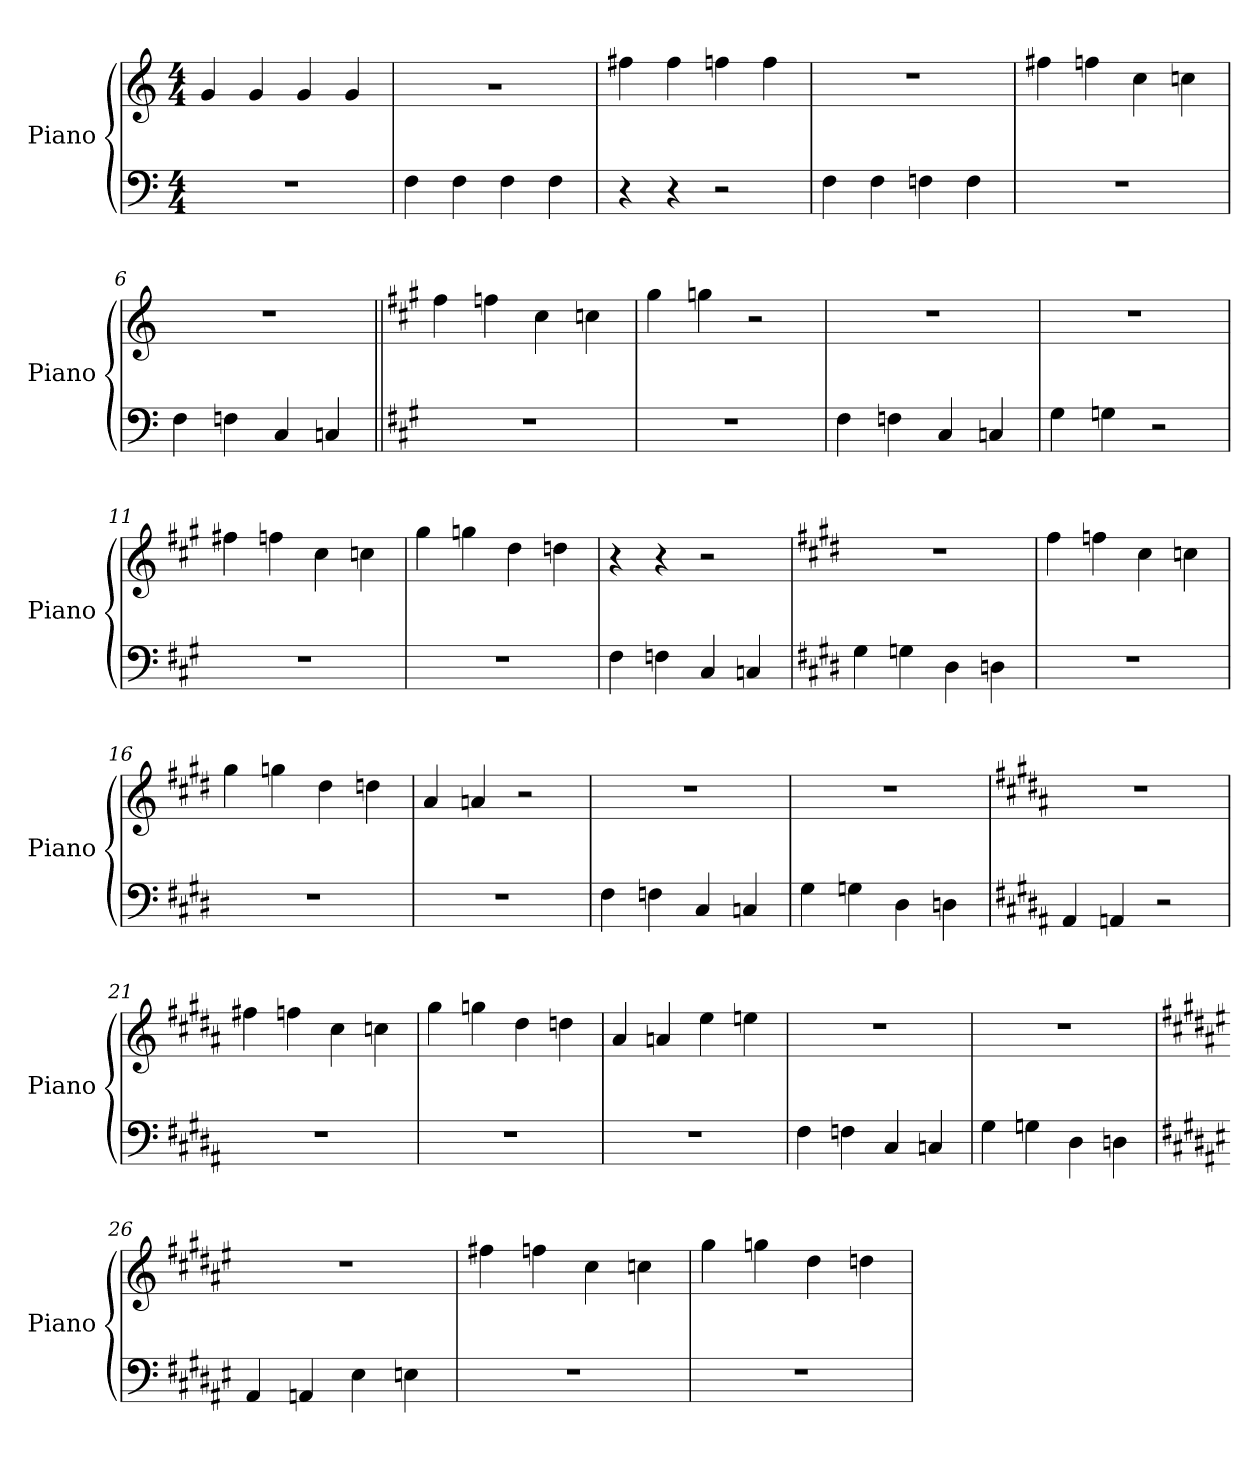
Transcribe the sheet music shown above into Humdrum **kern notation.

**kern	**kern
*part1	*part1
*staff2	*staff1
*I"Piano	*
*I'Piano	*
*clefF4	*clefG2
*M4/4	*M4/4
=1	=1
1rF	4g/
.	4g/
.	4g/
.	4g/
=2	=2
4F\	1rcc
4F\	.
4F\	.
4F\	.
=3	=3
4r	4ff#X\
4r	4ff#\
2rE	4ffn\
.	4ff\
=4	=4
4F\	1rdd
4F\	.
4Fn\	.
4F\	.
=5	=5
1rF	4ff#X\
.	4ffn\
.	4cc\
.	4ccn\
=6	=6
4F\	1rdd
4Fn\	.
4C/	.
4Cn/	.
!!LO:LB:g=z
=7||	=7||
*k[f#c#g#]	*k[f#c#g#]
1rF	4ff#\
.	4ffn\
.	4cc#\
.	4ccn\
=8	=8
1rF	4gg#\
.	4ggn\
.	2r
=9	=9
4F#\	1rdd
4Fn\	.
4C#/	.
4Cn/	.
=10	=10
4G#\	1rdd
4Gn\	.
2rE	.
=11	=11
1rF	4ff#X\
.	4ffn\
.	4cc#\
.	4ccn\
=12	=12
1rF	4gg#\
.	4ggn\
.	4dd\
.	4ddn\
=13	=13
4F#\	4r
4Fn\	4r
4C#/	2r
4Cn/	.
!!LO:LB:g=z
=14	=14
*k[f#c#g#d#]	*k[f#c#g#d#]
4G#\	1rdd
4Gn\	.
4D#\	.
4Dn\	.
=15	=15
1rF	4ff#\
.	4ffn\
.	4cc#\
.	4ccn\
=16	=16
1rF	4gg#\
.	4ggn\
.	4dd#\
.	4ddn\
=17	=17
1rF	4a/
.	4an/
.	2r
=18	=18
4F#\	1rdd
4Fn\	.
4C#/	.
4Cn/	.
=19	=19
4G#\	1rdd
4Gn\	.
4D#\	.
4Dn\	.
!!LO:LB:g=z
=20	=20
*k[f#c#g#d#a#]	*k[f#c#g#d#a#]
4AA#/	1rdd
4AAn/	.
2rE	.
=21	=21
1rF	4ff#X\
.	4ffn\
.	4cc#\
.	4ccn\
=22	=22
1rF	4gg#\
.	4ggn\
.	4dd#\
.	4ddn\
=23	=23
1rF	4a#/
.	4an/
.	4ee\
.	4een\
=24	=24
4F#\	1rdd
4Fn\	.
4C#/	.
4Cn/	.
=25	=25
4G#\	1rdd
4Gn\	.
4D#\	.
4Dn\	.
!!LO:LB:g=z
=26	=26
*k[f#c#g#d#a#e#]	*k[f#c#g#d#a#e#]
4AA#/	1rdd
4AAn/	.
4E#\	.
4En\	.
=27	=27
1rF	4ff#X\
.	4ffn\
.	4cc#\
.	4ccn\
=28	=28
1rF	4gg#\
.	4ggn\
.	4dd#\
.	4ddn\
=	=
*-	*-
